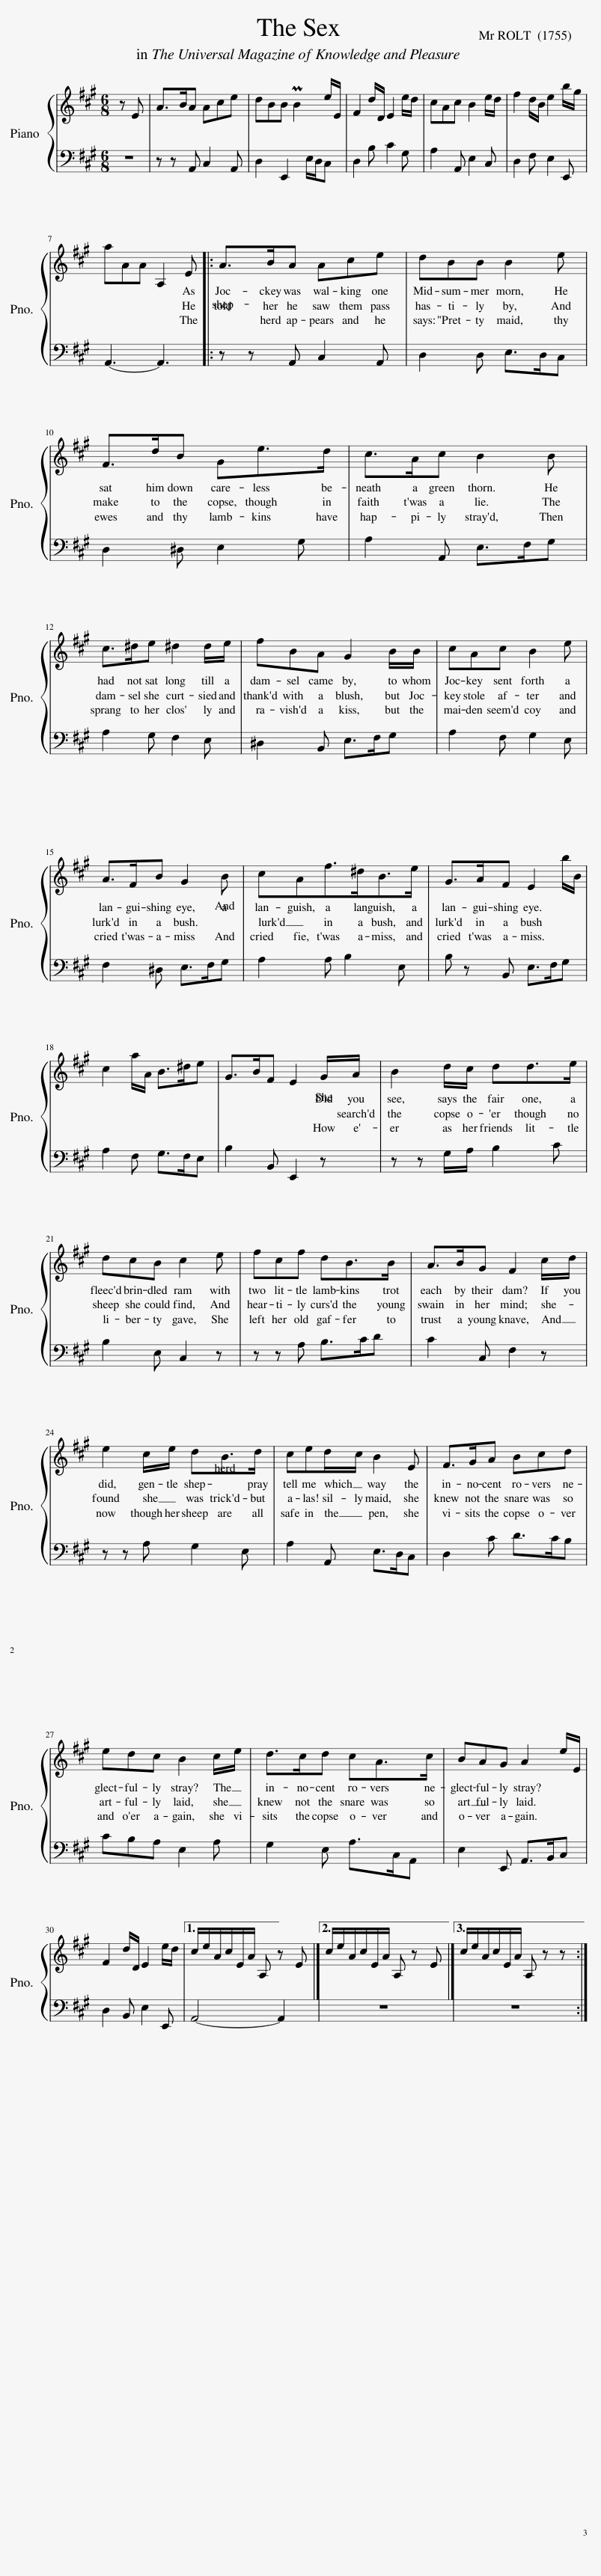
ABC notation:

X:1
%%score { 1 | 2 }
L:1/8
M:6/8
I:linebreak $
K:A
V:1 treble
V:2 bass
V:1
 z E | A>BA Ace | dBB PB2 e/E/ | F2 d/D/ E2 e/d/ | cAc B2 e/d/ | %5
 f2 d/B/ e2 b/g/ |$ aAA A,2 E |: A>BA Ace | dBB B2 e |$ F>dB Ge>d | %10
 c>Ac B2 B |$ c>^de ^d2 d/e/ | fBA G2 B/B/ | cAc B2 e |$ A>FB G2 B | %15
 cAf>^dB>e | G>AF E2 b/B/ |$ c2 a/A/ B>^de | G>BF E2 G/A/ | B2 d/c/ dd>e |$ %20
 dcB c2 e | fcf dB>B | A>BG F2 c/d/ |$ e2 c/e/ dB>d | ced/c/ B2 E | %25
 F>GA Bcd |$ edc B2 c/e/ | d>cd cA>c | BAG A2 e/E/ |$ F2 d/D/ E2 e/d/ |1 %30
 c/e/A/c/E/A/ A, z E |]2 c/e/A/c/E/A/ A, z E |]3 c/e/A/c/E/A/ A, z z :| %33
V:2
 z2 | z z A,, C,2 A,, | D,2 E,,2 E,/D,/C, | D,2 B, C2 G, | A,2 A,, E,2 C, | %5
 D,2 F, E,2 E,, |$ A,,3- A,,3 |: z z A,, C,2 A,, | D,2 D, E,>D,C, |$ D,2 ^D, E,2 G, | %10
 A,2 A,, E,>F,G, |$ A,2 G, F,2 E, | ^D,2 B,, E,>F,G, | A,2 F, G,2 E, |$ F,2 ^D, E,>F,G, | %15
 A,2 A, B,2 E, | B, z B,, E,>F,G, |$ A,2 F, G,>F,E, | B,2 B,, E,,2 z | z z G,/A,/ B,2 C |$ %20
 B,2 E, C,2 z | z z A, B,>CD | C2 C, F,2 z |$ z z A, G,2 E, | A,2 A,, E,>D,C, | %25
 D,2 C D>CB, |$ CB,A, E,2 A, | G,2 E, A,>C,A,, | E,2 E,, A,,>B,,C, |$ D,2 B,, E,2 E,, |1 %30
 A,,4- A,,2 |]2 z6 |]3 z6 :| %33
